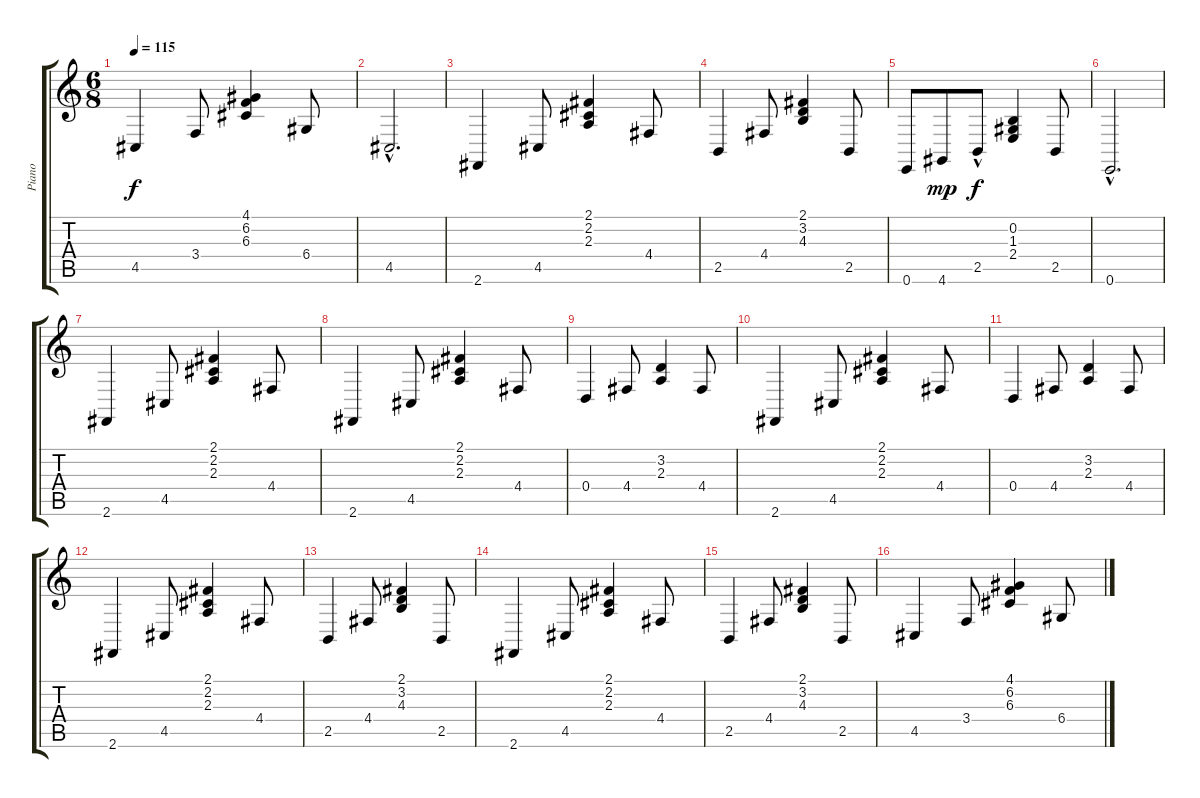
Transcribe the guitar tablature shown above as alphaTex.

\track ("Piano" "Piano") {instrument acousticgrandpiano}
\staff {score tabs}
\tuning (E4 B3 G3 D3 A2 E2) {hide}
\ts (6 8)
\tempo 115
\clef g2
\ks c
4.5.4{dy f} 3.4.8 (4.1 6.2 6.3).4 6.4.8 |
4.5{hac}.2{d} |
2.6.4 4.5.8 (2.1 2.2 2.3).4 4.4.8 |
2.5.4 4.4.8 (2.1 3.2 4.3).4 2.5.8 |
0.6.8 4.6.8{dy mp} 2.5{hac}.8{dy f} (0.2 1.3 2.4).4 2.5.8 |
0.6{hac}.2{d} |
2.6.4 4.5.8 (2.1 2.2 2.3).4 4.4.8 |
2.6.4 4.5.8 (2.1 2.2 2.3).4 4.4.8 |
0.4.4 4.4.8 (3.2 2.3).4 4.4.8 |
2.6.4 4.5.8 (2.1 2.2 2.3).4 4.4.8 |
0.4.4 4.4.8 (3.2 2.3).4 4.4.8 |
2.6.4 4.5.8 (2.1 2.2 2.3).4 4.4.8 |
2.5.4 4.4.8 (2.1 3.2 4.3).4 2.5.8 |
2.6.4 4.5.8 (2.1 2.2 2.3).4 4.4.8 |
2.5.4 4.4.8 (2.1 3.2 4.3).4 2.5.8 |
4.5.4 3.4.8 (4.1 6.2 6.3).4 6.4.8
